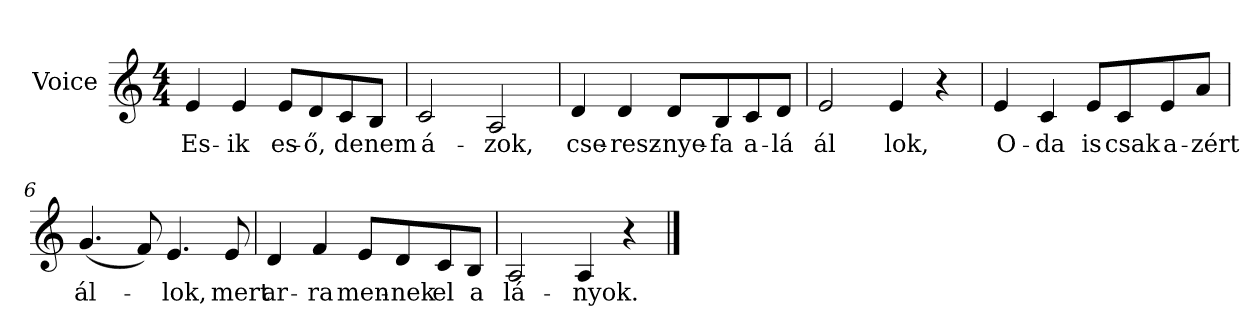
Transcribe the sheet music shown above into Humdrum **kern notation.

**kern	**text
*part1	*part1
*staff1	*staff1
*I"Voice	*
*clefG2	*
*k[]	*
*C:	*
*M4/4	*
=1	=1
4e/	Es-
4e/	-ik
8e/L	es-
8d/	-ő,
8c/	de
8B/J	nem
=2	=2
2c/	á-
2A/	-zok,
=3	=3
4d/	cse-
4d/	-resz-
8d/L	-nye-
8B/	-fa
8c/	a-
8d/J	lá
=4	=4
2e/	ál
4e/	lok,
4r	.
!!LO:LB:g=z
=5	=5
4e/	O-
4c/	-da
8e/L	is
8c/	csak
8e/	a-
8a/J	-zért
=6	=6
(4.g/	ál-
8f/)	.
4.e/	-lok,
8e/	mert
=7	=7
4d/	ar-
4f/	-ra
8e/L	men-
8d/	-nek
8c/	el
8B/J	a
=8	=8
2A/	lá-
4A/	-nyok.-
4r	.
==	==
*-	*-
